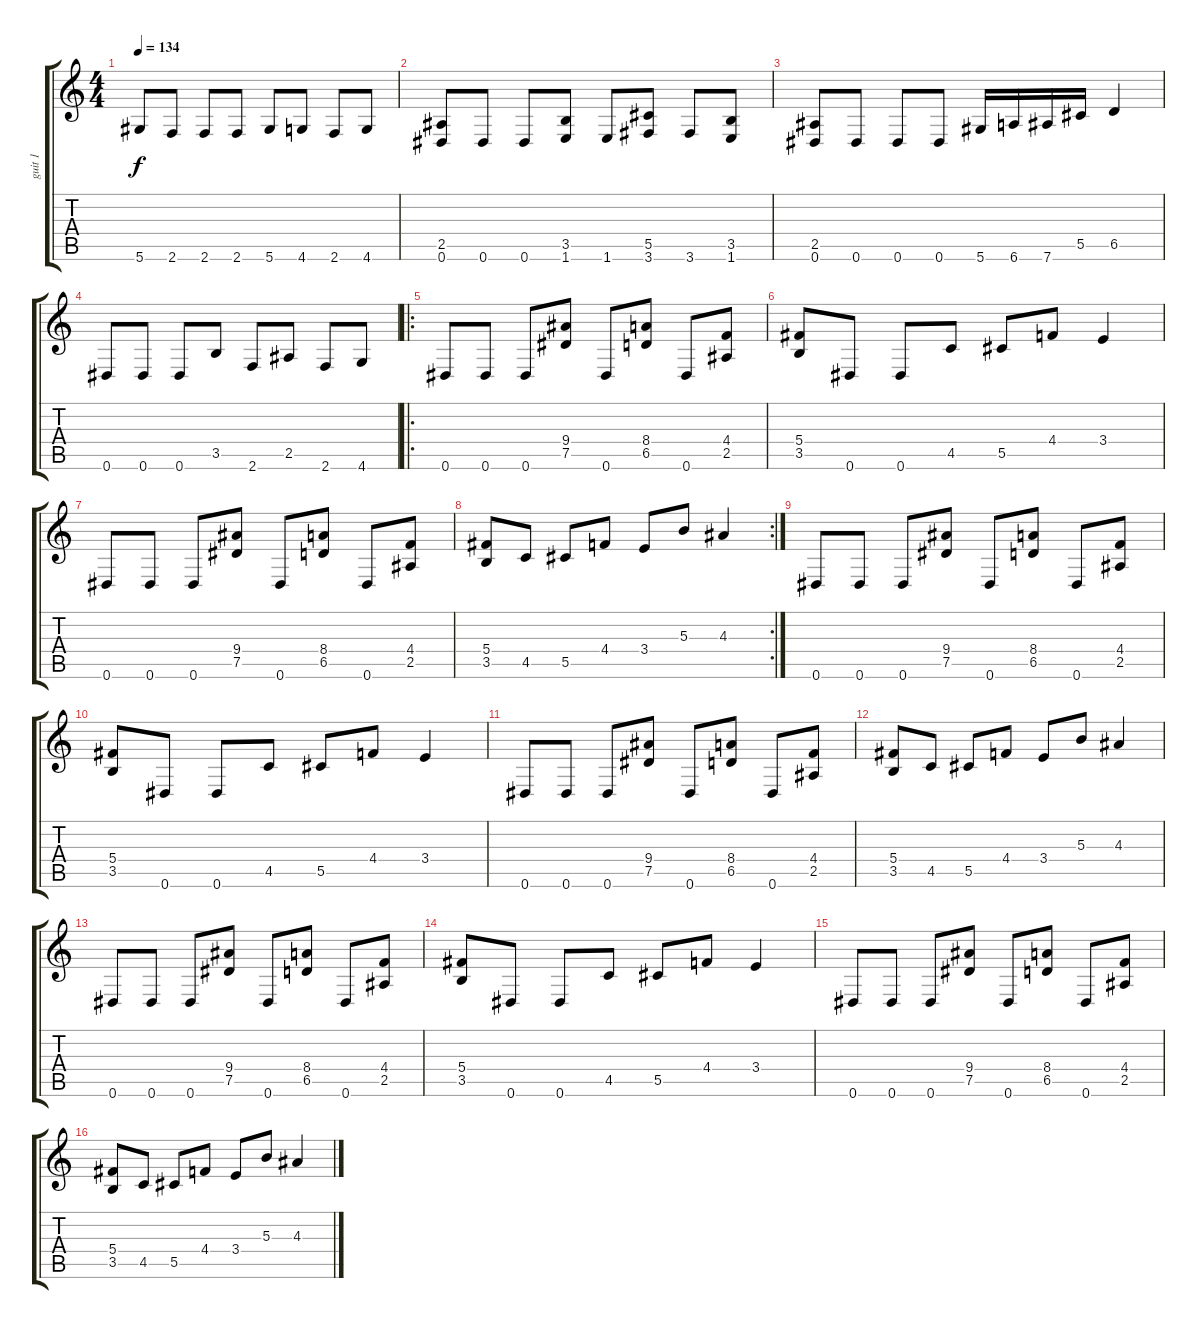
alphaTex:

\track ("guit 1" "guit 1") {instrument distortionguitar}
\staff {score tabs}
\tuning (Eb4 Bb3 Gb3 Db3 Ab2 Eb2) {hide}
\ts (4 4)
\tempo 134
\clef g2
\ks c
5.6.8{dy f} 2.6.8 2.6.8 2.6.8 5.6.8 4.6.8 2.6.8 4.6.8 |
(2.5 0.6).8 0.6.8 0.6.8 (3.5 1.6).8 1.6.8 (5.5 3.6).8 3.6.8 (3.5 1.6).8 |
(2.5 0.6).8 0.6.8 0.6.8 0.6.8 5.6.16 6.6.16 7.6.16 5.5.16 6.5.4 |
0.6.8 0.6.8 0.6.8 3.5.8 2.6.8 2.5.8 2.6.8 4.6.8 |
\ro
0.6.8 0.6.8 0.6.8 (9.4 7.5).8 0.6.8 (8.4 6.5).8 0.6.8 (4.4 2.5).8 |
(5.4 3.5).8 0.6.8 0.6.8 4.5.8 5.5.8 4.4.8 3.4.4 |
0.6.8 0.6.8 0.6.8 (9.4 7.5).8 0.6.8 (8.4 6.5).8 0.6.8 (4.4 2.5).8 |
\rc 2
(5.4 3.5).8 4.5.8 5.5.8 4.4.8 3.4.8 5.3.8 4.3.4 |
0.6.8 0.6.8 0.6.8 (9.4 7.5).8 0.6.8 (8.4 6.5).8 0.6.8 (4.4 2.5).8 |
(5.4 3.5).8 0.6.8 0.6.8 4.5.8 5.5.8 4.4.8 3.4.4 |
0.6.8 0.6.8 0.6.8 (9.4 7.5).8 0.6.8 (8.4 6.5).8 0.6.8 (4.4 2.5).8 |
(5.4 3.5).8 4.5.8 5.5.8 4.4.8 3.4.8 5.3.8 4.3.4 |
0.6.8 0.6.8 0.6.8 (9.4 7.5).8 0.6.8 (8.4 6.5).8 0.6.8 (4.4 2.5).8 |
(5.4 3.5).8 0.6.8 0.6.8 4.5.8 5.5.8 4.4.8 3.4.4 |
0.6.8 0.6.8 0.6.8 (9.4 7.5).8 0.6.8 (8.4 6.5).8 0.6.8 (4.4 2.5).8 |
(5.4 3.5).8 4.5.8 5.5.8 4.4.8 3.4.8 5.3.8 4.3.4
